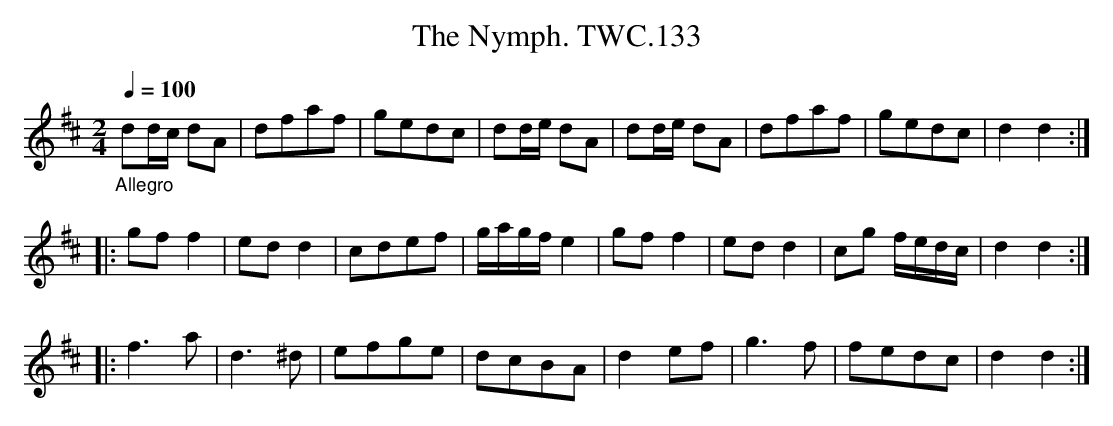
X:1
T:Nymph. TWC.133, The
L:1/8
M:2/4
Q:1/4=100
K:D
"_Allegro"\
dd/c/ dA|dfaf|gedc|dd/e/ dA|dd/e/ dA|dfaf|gedc|d2d2 :|
|: gf f2|ed d2|cdef|g/a/g/f/ e2|gf f2|ed d2|cg f/e/d/c/|d2d2 :|
|: f3a|d3^d|efge|dcBA|d2 ef|g3f|fedc|d2d2 :|
